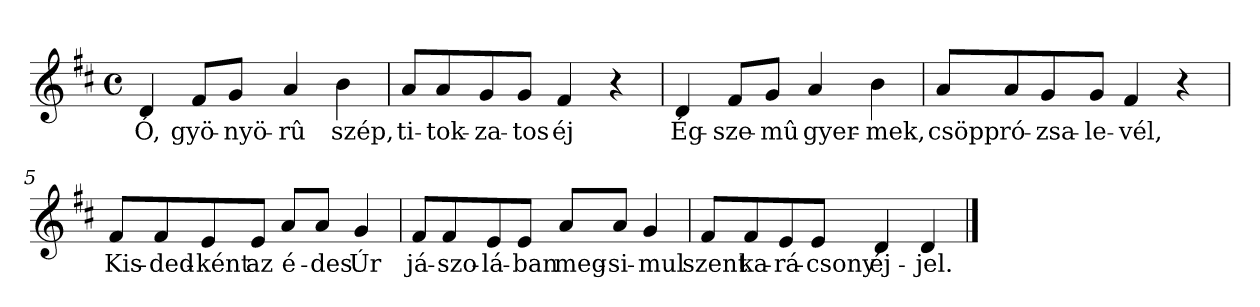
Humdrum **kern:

**kern	**text
*part1	*part1
*staff1	*staff1
*clefG2	*
*k[f#c#]	*
*D:	*
*M4/4	*
*met(c)	*
=1	=1
!	!LO:LY:b
4d/	Ó,
!	!LO:LY:b
8f#/L	gyö-
!	!LO:LY:b
8g/J	-nyö-
!	!LO:LY:b
4a/	-rû
!	!LO:LY:b
4b\	szép,
=2	=2
!	!LO:LY:b
8a/L	ti-
!	!LO:LY:b
8a/	-tok-
!	!LO:LY:b
8g/	-za-
!	!LO:LY:b
8g/J	-tos
!	!LO:LY:b
4f#/	éj
4r	.
=3	=3
!	!LO:LY:b
4d/	Ég-
!	!LO:LY:b
8f#/L	-sze-
!	!LO:LY:b
8g/J	-mû
!	!LO:LY:b
4a/	gyer-
!	!LO:LY:b
4b\	-mek,
=4	=4
!	!LO:LY:b
8a/L	csöpp
!	!LO:LY:b
8a/	ró-
!	!LO:LY:b
8g/	-zsa-
!	!LO:LY:b
8g/J	-le-
!	!LO:LY:b
4f#/	-vél,
4r	.
!!LO:LB:g=z
=5	=5
!	!LO:LY:b
8f#/L	Kis-
!	!LO:LY:b
8f#/	-ded-
!	!LO:LY:b
8e/	-ként
!	!LO:LY:b
8e/J	az
!	!LO:LY:b
8a/L	é-
!	!LO:LY:b
8a/J	-des
!	!LO:LY:b
4g/	Úr
=6	=6
!	!LO:LY:b
8f#/L	já-
!	!LO:LY:b
8f#/	-szo-
!	!LO:LY:b
8e/	-lá-
!	!LO:LY:b
8e/J	-ban
!	!LO:LY:b
8a/L	meg-
!	!LO:LY:b
8a/J	-si-
!	!LO:LY:b
4g/	-mul
=7	=7
!	!LO:LY:b
8f#/L	szent
!	!LO:LY:b
8f#/	ka-
!	!LO:LY:b
8e/	-rá-
!	!LO:LY:b
8e/J	-csony
!	!LO:LY:b
4d/	éj-
!	!LO:LY:b
4d/	-jel.
==	==
*-	*-
